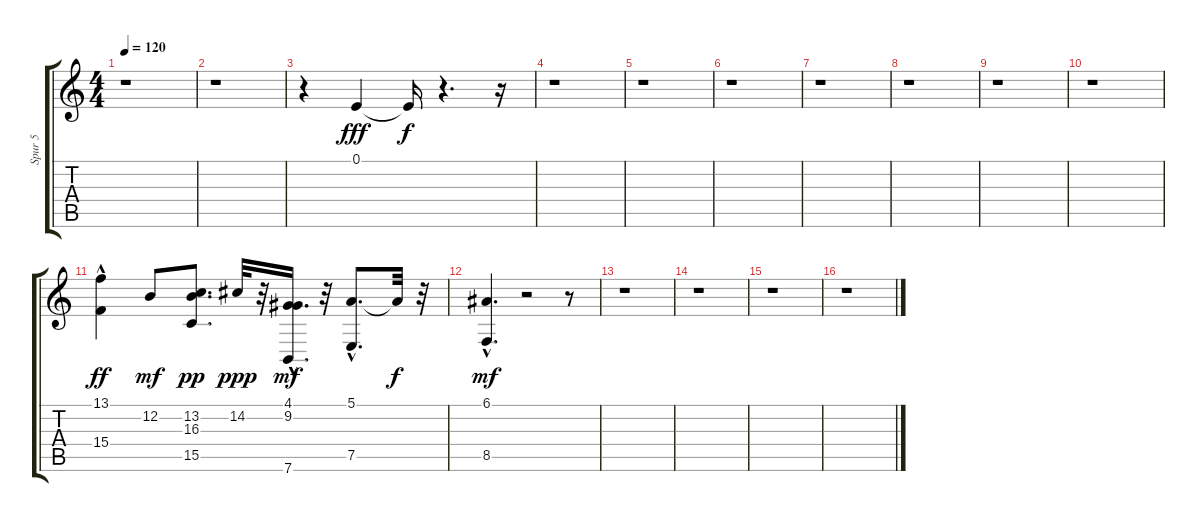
\track ("Spur 5" "Spur 5") {instrument acousticgrandpiano}
\staff {score tabs}
\tuning (E4 B3 G3 D3 A2 E2) {hide}
\ts (4 4)
\tempo 120
\clef g2
\ks c
r.1{dy f} |
r.1 |
r.4 0.1.4{dy fff} 0.1{t}.16{dy f} r.4{d} r.16 |
r.1 |
r.1 |
r.1 |
r.1 |
r.1 |
r.1 |
r.1 |
(13.1 15.4{hac}).4{dy ff} 12.2.8{dy mf} (13.2 16.3 15.5).8{d dy pp} 14.2.32{dy ppp} r.32 (4.1{hac} 9.2 7.6).16{d dy mf} r.32 (5.1{hac} 7.5).8{d} 5.1{t}.32{dy f} r.32 |
(6.1{hac} 8.5{hac}).4{d dy mf} r.2 r.8 |
r.1 |
r.1 |
r.1 |
r.1
